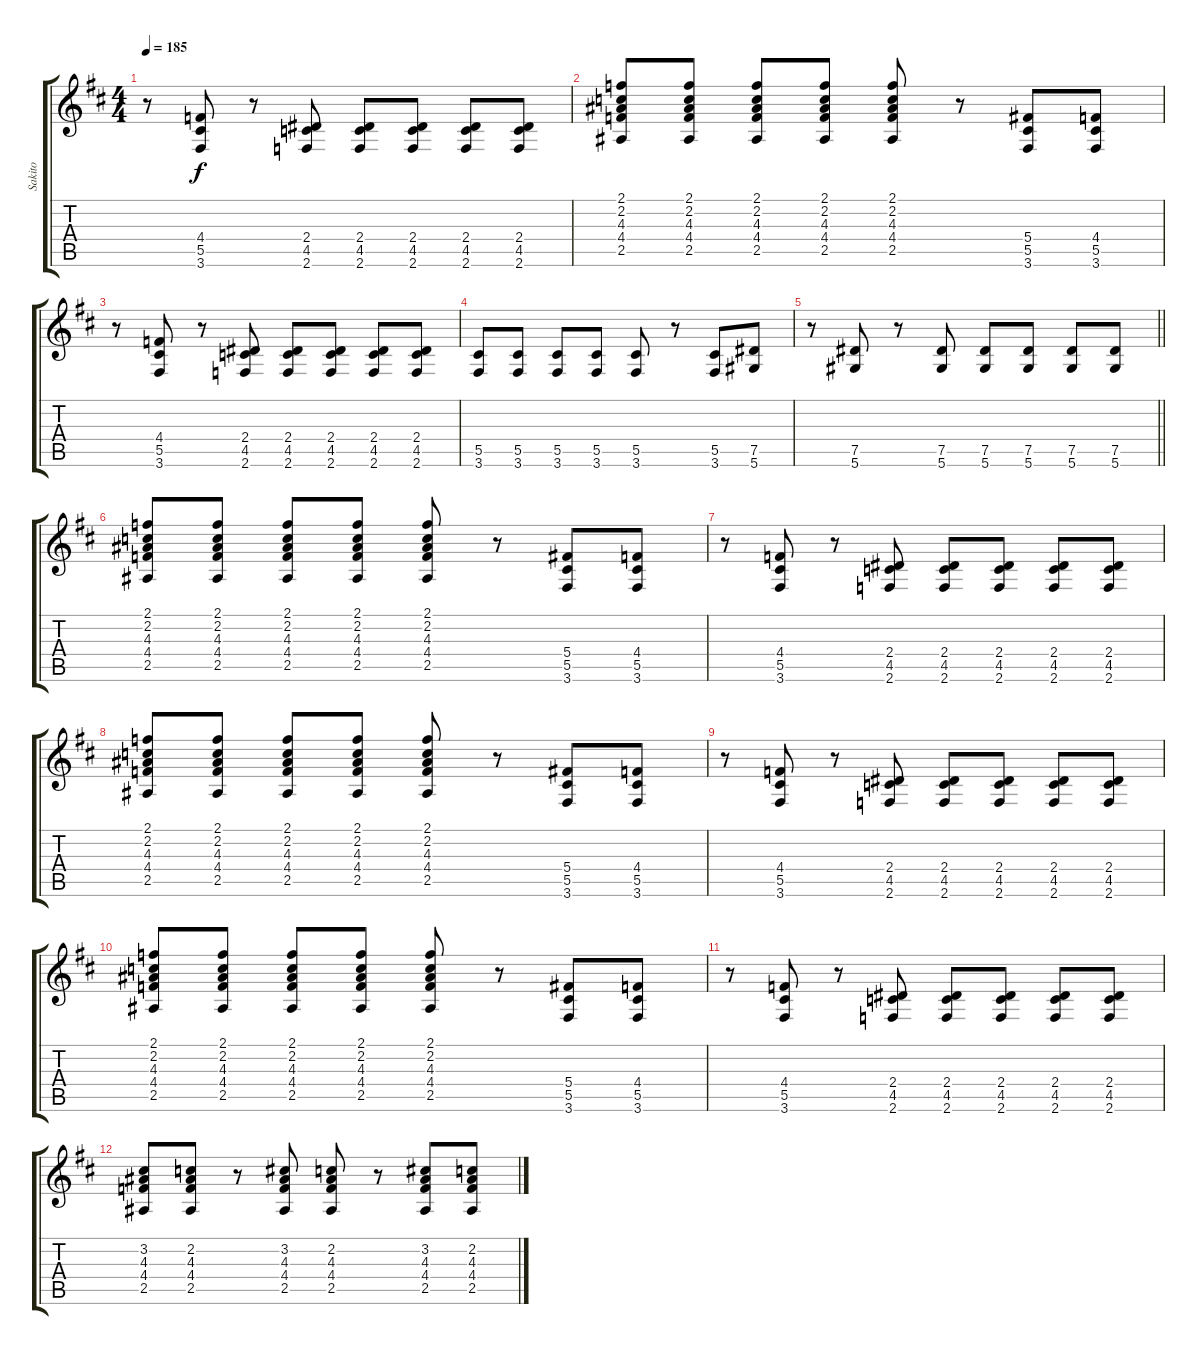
\track ("Sakito" "Sakito") {instrument distortionguitar}
\staff {score tabs}
\tuning (Eb4 Bb3 Gb3 Db3 Ab2 Eb2) {hide}
\ts (4 4)
\tempo 185
\clef g2
\ks d
r.8{dy f} (4.4 5.5 3.6).8 r.8 (2.4 4.5 2.6).8 (2.4 4.5 2.6).8 (2.4 4.5 2.6).8 (2.4 4.5 2.6).8 (2.4 4.5 2.6).8 |
(2.1 2.2 4.3 4.4 2.5).8 (2.1 2.2 4.3 4.4 2.5).8 (2.1 2.2 4.3 4.4 2.5).8 (2.1 2.2 4.3 4.4 2.5).8 (2.1 2.2 4.3 4.4 2.5).8 r.8 (5.4 5.5 3.6).8 (4.4 5.5 3.6).8 |
r.8 (4.4 5.5 3.6).8 r.8 (2.4 4.5 2.6).8 (2.4 4.5 2.6).8 (2.4 4.5 2.6).8 (2.4 4.5 2.6).8 (2.4 4.5 2.6).8 |
(5.5 3.6).8 (5.5 3.6).8 (5.5 3.6).8 (5.5 3.6).8 (5.5 3.6).8 r.8 (5.5 3.6).8 (7.5 5.6).8 |
\barLineRight lightlight
r.8 (7.5 5.6).8 r.8 (7.5 5.6).8 (7.5 5.6).8 (7.5 5.6).8 (7.5 5.6).8 (7.5 5.6).8 |
(2.1 2.2 4.3 4.4 2.5).8 (2.1 2.2 4.3 4.4 2.5).8 (2.1 2.2 4.3 4.4 2.5).8 (2.1 2.2 4.3 4.4 2.5).8 (2.1 2.2 4.3 4.4 2.5).8 r.8 (5.4 5.5 3.6).8 (4.4 5.5 3.6).8 |
r.8 (4.4 5.5 3.6).8 r.8 (2.4 4.5 2.6).8 (2.4 4.5 2.6).8 (2.4 4.5 2.6).8 (2.4 4.5 2.6).8 (2.4 4.5 2.6).8 |
(2.1 2.2 4.3 4.4 2.5).8 (2.1 2.2 4.3 4.4 2.5).8 (2.1 2.2 4.3 4.4 2.5).8 (2.1 2.2 4.3 4.4 2.5).8 (2.1 2.2 4.3 4.4 2.5).8 r.8 (5.4 5.5 3.6).8 (4.4 5.5 3.6).8 |
r.8 (4.4 5.5 3.6).8 r.8 (2.4 4.5 2.6).8 (2.4 4.5 2.6).8 (2.4 4.5 2.6).8 (2.4 4.5 2.6).8 (2.4 4.5 2.6).8 |
(2.1 2.2 4.3 4.4 2.5).8 (2.1 2.2 4.3 4.4 2.5).8 (2.1 2.2 4.3 4.4 2.5).8 (2.1 2.2 4.3 4.4 2.5).8 (2.1 2.2 4.3 4.4 2.5).8 r.8 (5.4 5.5 3.6).8 (4.4 5.5 3.6).8 |
r.8 (4.4 5.5 3.6).8 r.8 (2.4 4.5 2.6).8 (2.4 4.5 2.6).8 (2.4 4.5 2.6).8 (2.4 4.5 2.6).8 (2.4 4.5 2.6).8 |
(3.2 4.3 4.4 2.5).8 (2.2 4.3 4.4 2.5).8 r.8 (3.2 4.3 4.4 2.5).8 (2.2 4.3 4.4 2.5).8 r.8 (3.2 4.3 4.4 2.5).8 (2.2 4.3 4.4 2.5).8
